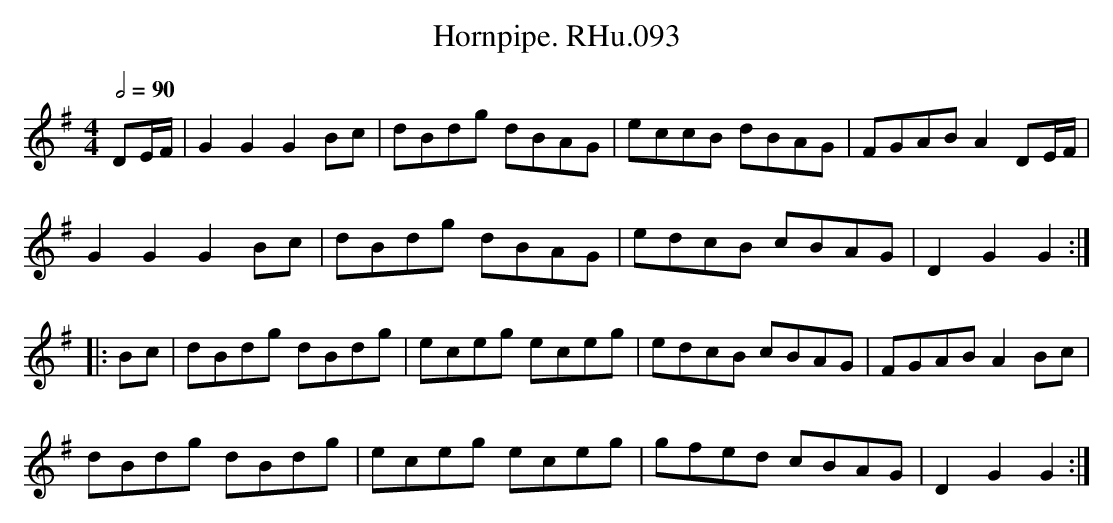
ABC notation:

X:1
T:Hornpipe. RHu.093
L:1/8
M:4/4
Q:1/2=90
K:G
DE/F/|G2G2G2Bc|dBdg dBAG|eccB dBAG|FGAB A2 DE/F/|!
G2G2G2Bc|dBdg dBAG|edcB cBAG|D2G2G2::!
Bc|dBdg dBdg|eceg eceg|edcB cBAG|FGAB A2 Bc|!
dBdg dBdg|eceg eceg|gfed cBAG|D2G2G2:|
